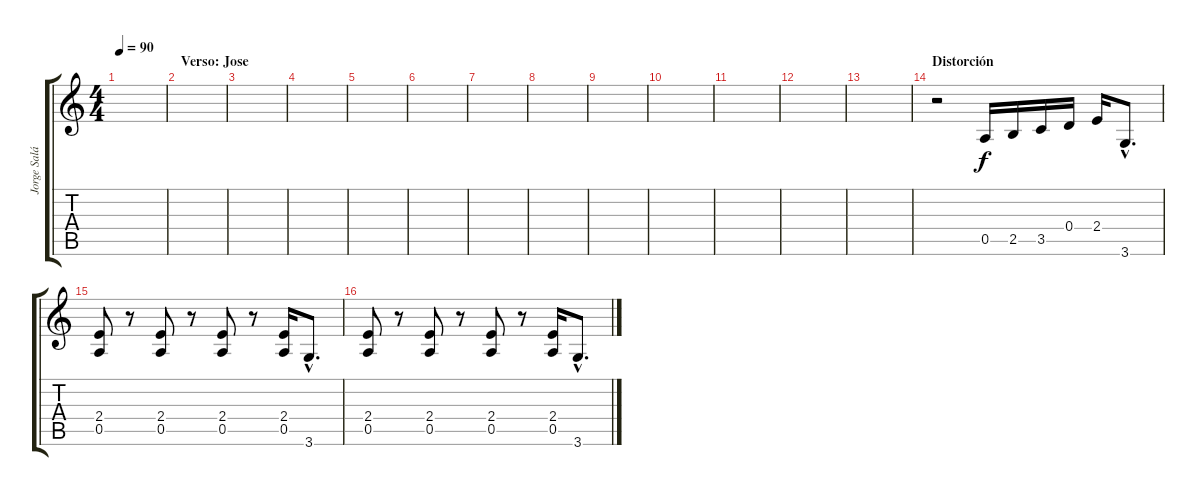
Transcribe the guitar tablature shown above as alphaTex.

\track ("Jorge Salán" "Jorge Salá") {instrument overdrivenguitar}
\staff {score tabs}
\tuning (E4 B3 G3 D3 A2 E2) {hide}
\ts (4 4)
\tempo 90
\clef g2
\ks c
|
\section ("" "Verso: Jose")
|
|
|
|
|
|
|
|
|
|
|
|
\section ("" "Distorción")
r.2{balance 12} 0.5.16 2.5.16 3.5.16 0.4.16 2.4.16 3.6{hac}.8{d} |
(2.4 0.5).8 r.8 (2.4 0.5).8 r.8 (2.4 0.5).8 r.8 (2.4 0.5).16 3.6{hac}.8{d} |
(2.4 0.5).8 r.8 (2.4 0.5).8 r.8 (2.4 0.5).8 r.8 (2.4 0.5).16 3.6{hac}.8{d}
